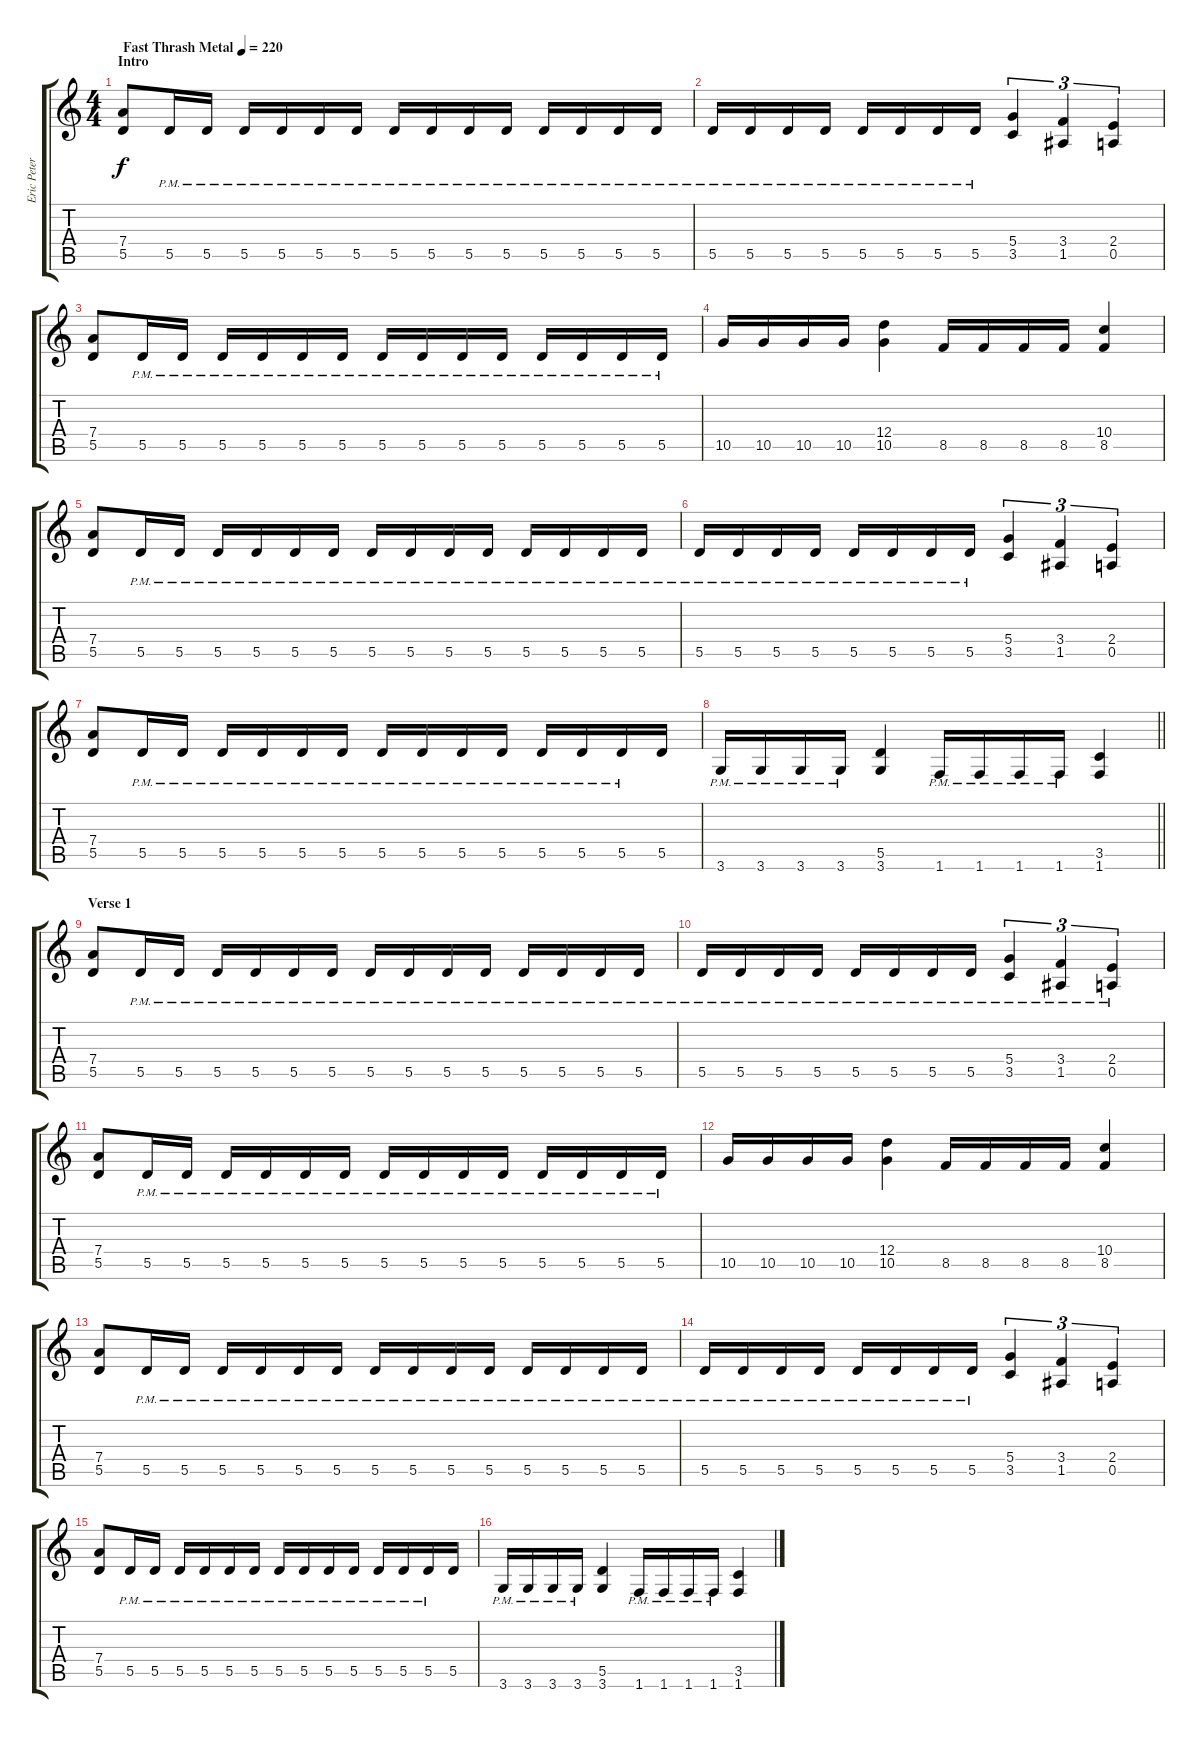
\track ("Eric Peterson (Rhytm Guitar)" "Eric Peter") {instrument distortionguitar}
\staff {score tabs}
\tuning (E4 B3 G3 D3 A2 E2) {hide}
\ts (4 4)
\section ("" "Intro")
\tempo (220 "Fast Thrash Metal")
\clef g2
\ks c
(7.4 5.5).8{dy f instrument distortionguitar} 5.5{pm}.16 5.5{pm}.16 5.5{pm}.16 5.5{pm}.16 5.5{pm}.16 5.5{pm}.16 5.5{pm}.16 5.5{pm}.16 5.5{pm}.16 5.5{pm}.16 5.5{pm}.16 5.5{pm}.16 5.5{pm}.16 5.5{pm}.16 |
5.5{pm}.16 5.5{pm}.16 5.5{pm}.16 5.5{pm}.16 5.5{pm}.16 5.5{pm}.16 5.5{pm}.16 5.5{pm}.16 (5.4 3.5).4{tu (3 2)} (3.4 1.5).4{tu (3 2)} (2.4 0.5).4{tu (3 2)} |
(7.4 5.5).8 5.5{pm}.16 5.5{pm}.16 5.5{pm}.16 5.5{pm}.16 5.5{pm}.16 5.5{pm}.16 5.5{pm}.16 5.5{pm}.16 5.5{pm}.16 5.5{pm}.16 5.5{pm}.16 5.5{pm}.16 5.5{pm}.16 5.5{pm}.16 |
10.5.16 10.5.16 10.5.16 10.5.16 (12.4 10.5).4 8.5.16 8.5.16 8.5.16 8.5.16 (10.4 8.5).4 |
(7.4 5.5).8 5.5{pm}.16 5.5{pm}.16 5.5{pm}.16 5.5{pm}.16 5.5{pm}.16 5.5{pm}.16 5.5{pm}.16 5.5{pm}.16 5.5{pm}.16 5.5{pm}.16 5.5{pm}.16 5.5{pm}.16 5.5{pm}.16 5.5{pm}.16 |
5.5{pm}.16 5.5{pm}.16 5.5{pm}.16 5.5{pm}.16 5.5{pm}.16 5.5{pm}.16 5.5{pm}.16 5.5{pm}.16 (5.4 3.5).4{tu (3 2)} (3.4 1.5).4{tu (3 2)} (2.4 0.5).4{tu (3 2)} |
(7.4 5.5).8 5.5{pm}.16 5.5{pm}.16 5.5{pm}.16 5.5{pm}.16 5.5{pm}.16 5.5{pm}.16 5.5{pm}.16 5.5{pm}.16 5.5{pm}.16 5.5{pm}.16 5.5{pm}.16 5.5{pm}.16 5.5{pm}.16 5.5.16 |
\barLineRight lightlight
3.6{pm}.16 3.6{pm}.16 3.6{pm}.16 3.6{pm}.16 (5.5 3.6).4 1.6{pm}.16 1.6{pm}.16 1.6{pm}.16 1.6{pm}.16 (3.5 1.6).4 |
\section ("" "Verse 1")
(7.4 5.5).8 5.5{pm}.16 5.5{pm}.16 5.5{pm}.16 5.5{pm}.16 5.5{pm}.16 5.5{pm}.16 5.5{pm}.16 5.5{pm}.16 5.5{pm}.16 5.5{pm}.16 5.5{pm}.16 5.5{pm}.16 5.5{pm}.16 5.5{pm}.16 |
5.5{pm}.16 5.5{pm}.16 5.5{pm}.16 5.5{pm}.16 5.5{pm}.16 5.5{pm}.16 5.5{pm}.16 5.5{pm}.16 (5.4{pm} 3.5{pm}).4{tu (3 2)} (3.4{pm} 1.5{pm}).4{tu (3 2)} (2.4{pm} 0.5{pm}).4{tu (3 2)} |
(7.4 5.5).8 5.5{pm}.16 5.5{pm}.16 5.5{pm}.16 5.5{pm}.16 5.5{pm}.16 5.5{pm}.16 5.5{pm}.16 5.5{pm}.16 5.5{pm}.16 5.5{pm}.16 5.5{pm}.16 5.5{pm}.16 5.5{pm}.16 5.5{pm}.16 |
10.5.16 10.5.16 10.5.16 10.5.16 (12.4 10.5).4 8.5.16 8.5.16 8.5.16 8.5.16 (10.4 8.5).4 |
(7.4 5.5).8 5.5{pm}.16 5.5{pm}.16 5.5{pm}.16 5.5{pm}.16 5.5{pm}.16 5.5{pm}.16 5.5{pm}.16 5.5{pm}.16 5.5{pm}.16 5.5{pm}.16 5.5{pm}.16 5.5{pm}.16 5.5{pm}.16 5.5{pm}.16 |
5.5{pm}.16 5.5{pm}.16 5.5{pm}.16 5.5{pm}.16 5.5{pm}.16 5.5{pm}.16 5.5{pm}.16 5.5{pm}.16 (5.4 3.5).4{tu (3 2)} (3.4 1.5).4{tu (3 2)} (2.4 0.5).4{tu (3 2)} |
(7.4 5.5).8 5.5{pm}.16 5.5{pm}.16 5.5{pm}.16 5.5{pm}.16 5.5{pm}.16 5.5{pm}.16 5.5{pm}.16 5.5{pm}.16 5.5{pm}.16 5.5{pm}.16 5.5{pm}.16 5.5{pm}.16 5.5{pm}.16 5.5.16 |
3.6{pm}.16 3.6{pm}.16 3.6{pm}.16 3.6{pm}.16 (5.5 3.6).4 1.6{pm}.16 1.6{pm}.16 1.6{pm}.16 1.6{pm}.16 (3.5 1.6).4
